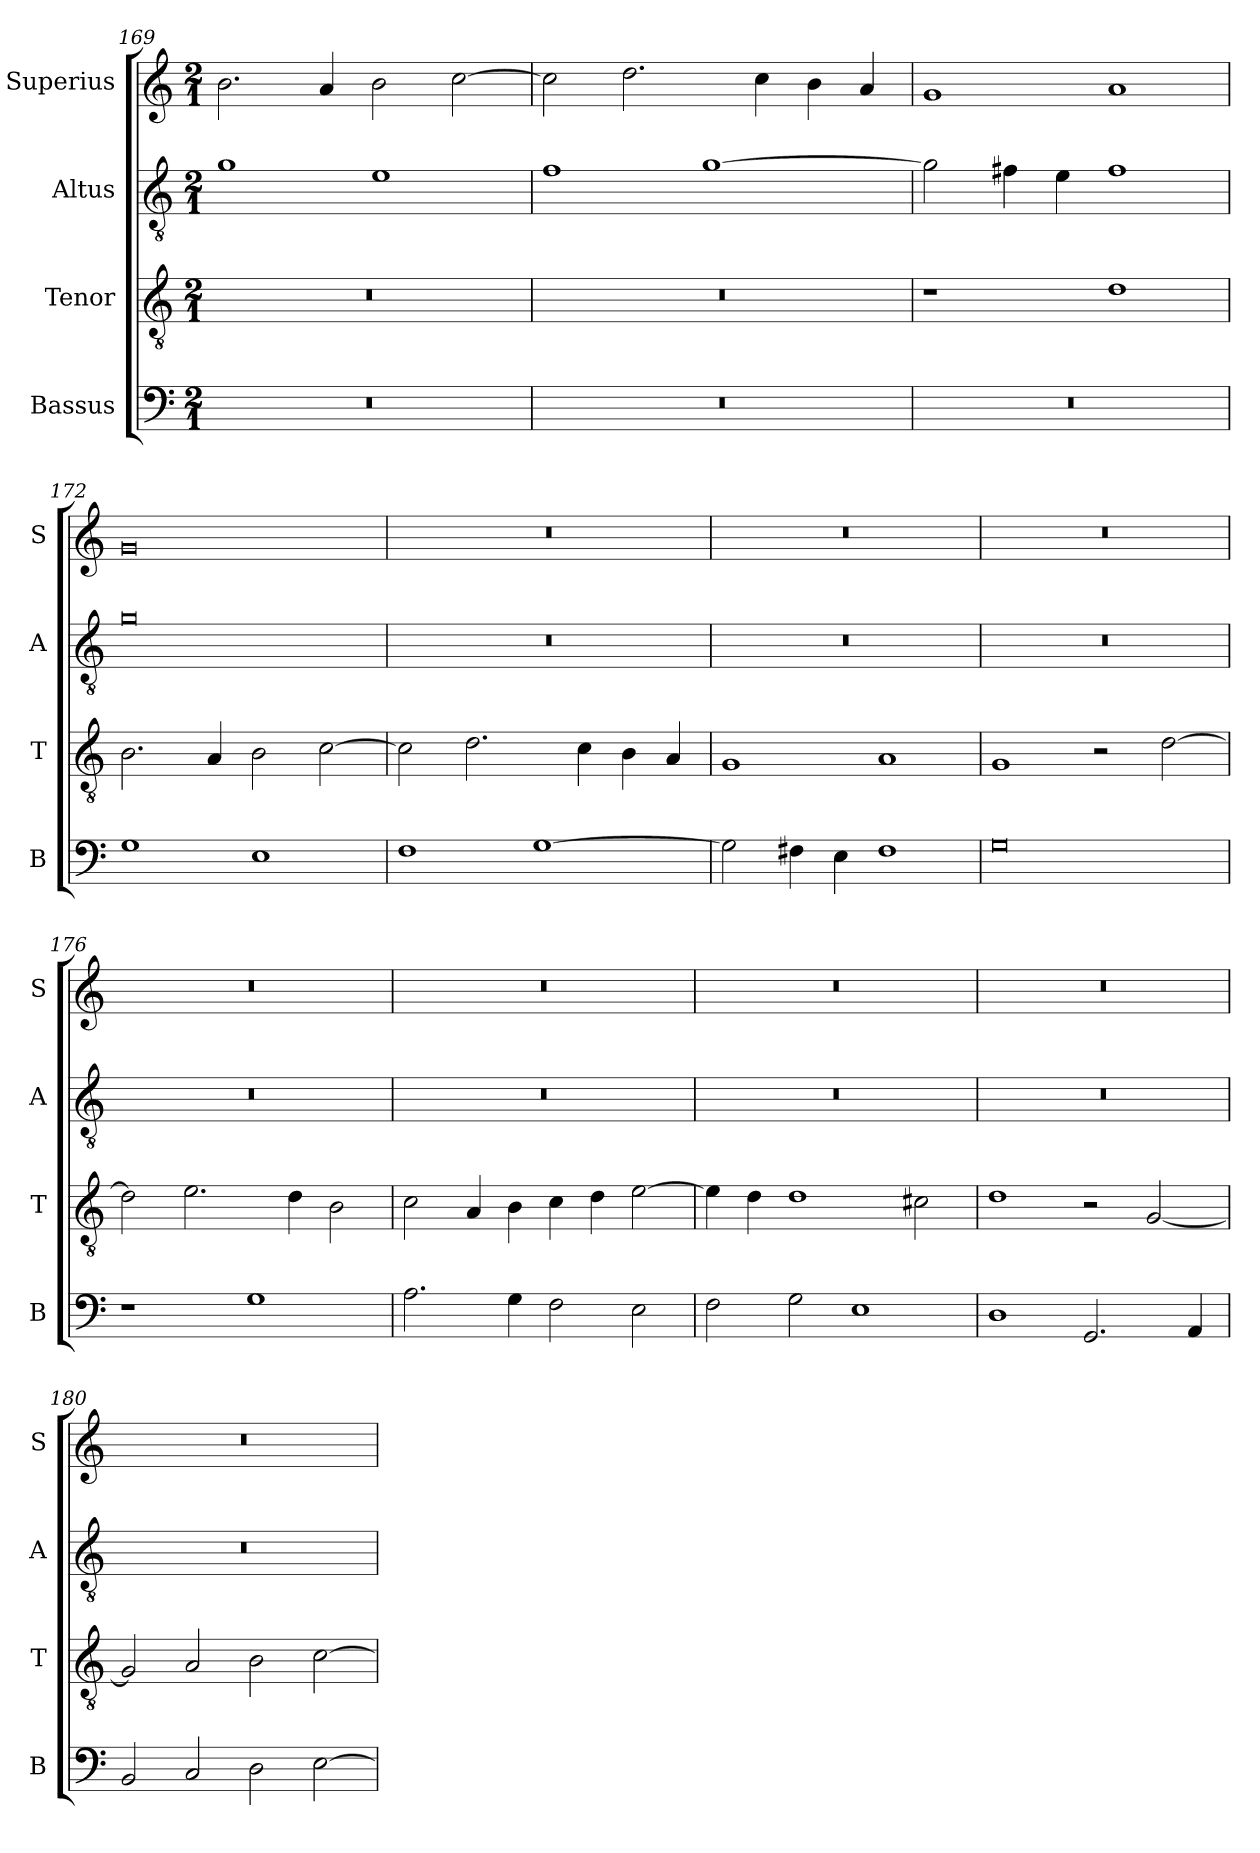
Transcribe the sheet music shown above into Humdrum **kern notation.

**kern	**kern	**kern	**kern
*part4	*part3	*part2	*part1
*staff4	*staff3	*staff2	*staff1
*I"Bassus	*I"Tenor	*I"Altus	*I"Superius
*I'B	*I'T	*I'A	*I'S
*clefF4	*clefGv2	*clefGv2	*clefG2
*k[]	*k[]	*k[]	*k[]
*M2/1	*M2/1	*M2/1	*M2/1
=169	=169	=169	=169
0r	0r	1g	2.b\
.	.	.	4a/
.	.	1e	2b\
.	.	.	[2cc\
=170	=170	=170	=170
0r	0r	1f	2cc\]
.	.	.	2.dd\
.	.	[1g	.
.	.	.	4cc\
.	.	.	4b\
.	.	.	4a/
=171	=171	=171	=171
0r	1r	2g\]	1g
.	.	4f#X\	.
.	.	4e\	.
.	1d	1f#	1a
=172	=172	=172	=172
1G	2.B\	0g	0g
.	4A/	.	.
1E	2B\	.	.
.	[2c\	.	.
=173	=173	=173	=173
1F	2c\]	0r	0r
.	2.d\	.	.
[1G	.	.	.
.	4c\	.	.
.	4B\	.	.
.	4A/	.	.
=174	=174	=174	=174
2G\]	1G	0r	0r
4F#X\	.	.	.
4E\	.	.	.
1F#	1A	.	.
=175	=175	=175	=175
0G	1G	0r	0r
.	2r	.	.
.	[2d\	.	.
=176	=176	=176	=176
1r	2d\]	0r	0r
.	2.e\	.	.
1G	.	.	.
.	4d\	.	.
.	2B\	.	.
=177	=177	=177	=177
2.A\	2c\	0r	0r
.	4A/	.	.
4G\	4B\	.	.
2F\	4c\	.	.
.	4d\	.	.
2E\	[2e\	.	.
=178	=178	=178	=178
2F\	4e\]	0r	0r
.	4d\	.	.
2G\	1d	.	.
1E	.	.	.
.	2c#X\	.	.
=179	=179	=179	=179
1D	1d	0r	0r
2.GG/	2r	.	.
.	[2G/	.	.
4AA/	.	.	.
=180	=180	=180	=180
2BB/	2G/]	0r	0r
2C/	2A/	.	.
2D\	2B\	.	.
[2E\	[2c\	.	.
=	=	=	=
*-	*-	*-	*-
